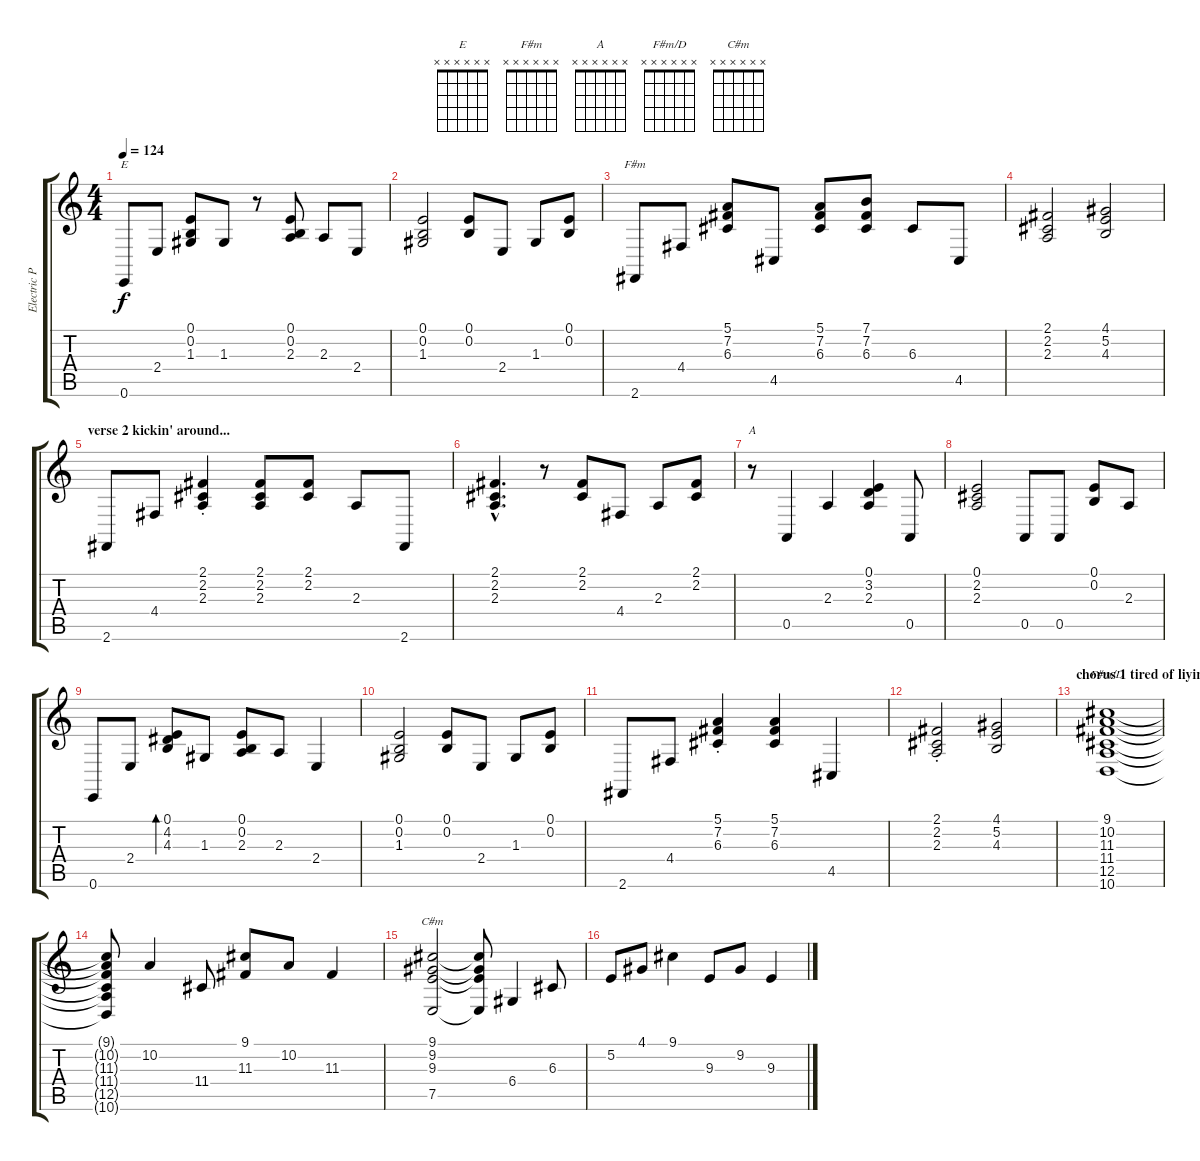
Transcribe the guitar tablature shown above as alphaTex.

\track ("Electric Piano(Wright) " "Electric P") {instrument electricpiano1}
\staff {score tabs}
\tuning (E4 B3 G3 D3 A2 E2) {hide}
\chord ("E" x x x x x x)
\chord ("F#m" x x x x x x)
\chord ("A" x x x x x x)
\chord ("F#m/D" x x x x x x)
\chord ("C#m" x x x x x x)
\ts (4 4)
\tempo 124
\clef g2
\ks c
0.6.8{ch "E" dy f} 2.4.8 (0.1 0.2 1.3).8 1.3.8 r.8 (0.1 0.2 2.3).8 2.3.8 2.4.8 |
(0.1 0.2 1.3).2 (0.1 0.2).8 2.4.8 1.3.8 (0.1 0.2).8 |
2.6.8{ch "F#m"} 4.4.8 (5.1 7.2 6.3).8 4.5.8 (5.1 7.2 6.3).8 (7.1 7.2 6.3).8 6.3.8 4.5.8 |
(2.1 2.2 2.3).2 (4.1 5.2 4.3).2 |
\section ("" "verse 2 kickin' around...")
2.6.8 4.4.8 (2.1{st} 2.2{st} 2.3{st}).4 (2.1 2.2 2.3).8 (2.1 2.2).8 2.3.8 2.6.8 |
(2.1{hac} 2.2{hac} 2.3{hac}).4{d} r.8 (2.1 2.2).8 4.4.8 2.3.8 (2.1 2.2).8 |
r.8{ch "A"} 0.5.4 2.3.4 (0.1 3.2 2.3).4 0.5.8 |
(0.1 2.2 2.3).2 0.5.8 0.5.8 (0.1 0.2).8 2.3.8 |
0.6.8 2.4.8 (0.1 4.2 4.3).8{bd 120} 1.3.8 (0.1 0.2 2.3).8 2.3.8 2.4.4 |
(0.1 0.2 1.3).2 (0.1 0.2).8 2.4.8 1.3.8 (0.1 0.2).8 |
2.6.8 4.4.8 (5.1{st} 7.2{st} 6.3{st}).4 (5.1 7.2 6.3).4 4.5.4 |
(2.1{st} 2.2{st} 2.3{st}).2 (4.1 5.2 4.3).2 |
\section ("" "chorus 1 tired of liying...")
(9.1 10.2 11.3 11.4 12.5 10.6).1{ch "F#m/D"} |
(9.1{t} 10.2{t} 11.3{t} 11.4{t} 12.5{t} 10.6{t}).8 10.2.4 11.4.8 (9.1 11.3).8 10.2.8 11.3.4 |
(9.1 9.2 9.3 7.5).2{ch "C#m"} (9.1{t} 9.2{t} 9.3{t} 7.5{t}).8 6.4.4 6.3.8 |
5.2.8 4.1.8 9.1.4 9.3.8 9.2.8 9.3.4
